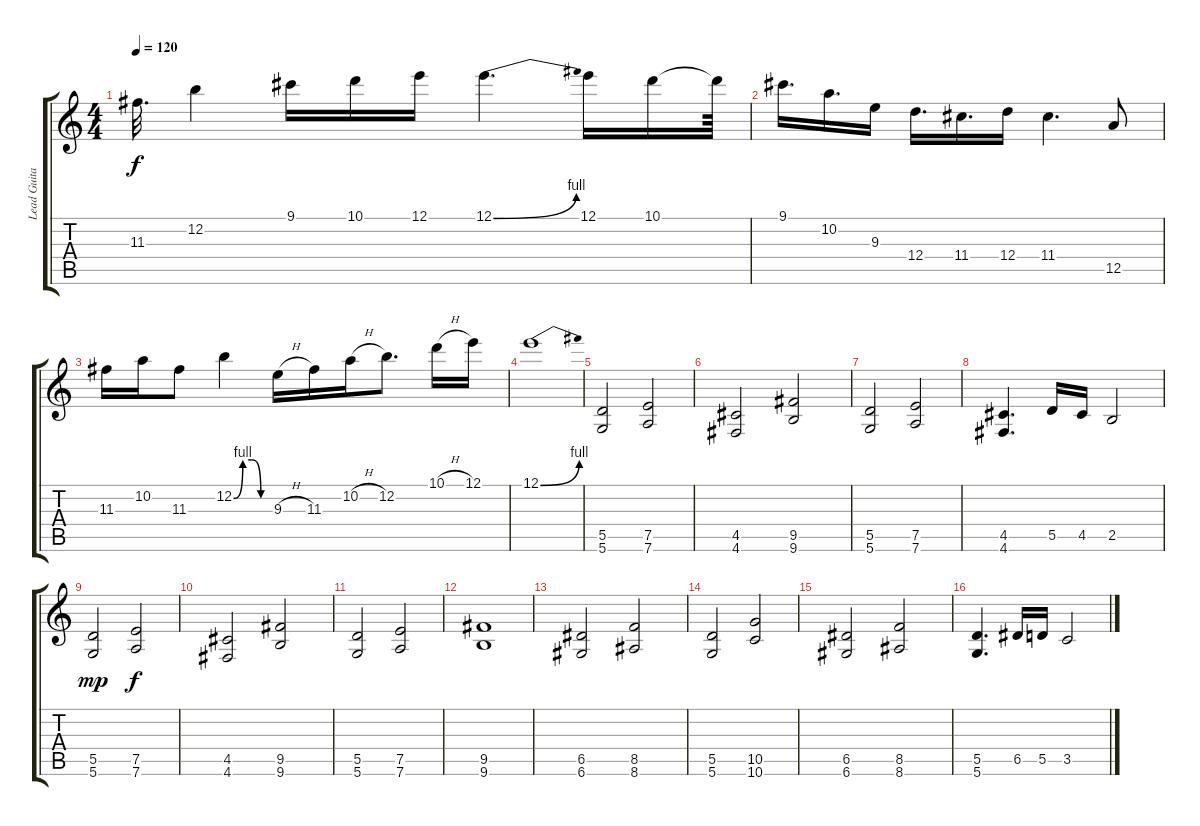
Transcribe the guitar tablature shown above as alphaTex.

\track ("Lead Guitar" "Lead Guita") {instrument distortionguitar}
\staff {score tabs}
\tuning (E4 B3 G3 D3 A2 D2) {hide}
\ts (4 4)
\tempo 120
\clef g2
\ks c
11.3.32{d dy f} 12.2.4 9.1{t}.16 10.1.16 12.1.16 12.1{be (bend 0 0 60 4)}.4{d} 12.1.16 10.1.16 10.1{t}.64 |
9.1.16{d} 10.2.16{d} 9.3.16 12.4.16{d} 11.4.16{d} 12.4.16 11.4.4{d} 12.5.8 |
11.3.16 10.2.16 11.3.8 12.2{be (custom 0 0 15 4 30 4 45 0 60 0)}.4 9.3{h}.16 11.3.16 10.2{h}.16 12.2.8{d} 10.1{h}.16 12.1.16 |
12.1{be (bend 0 0 60 4)}.1 |
(5.5 5.6).2 (7.5 7.6).2 |
(4.5 4.6).2 (9.5 9.6).2 |
(5.5 5.6).2 (7.5 7.6).2 |
(4.5 4.6).4{d} 5.5.16 4.5.16 2.5.2 |
(5.5 5.6).2{dy mp} (7.5 7.6).2{dy f} |
(4.5 4.6).2 (9.5 9.6).2 |
(5.5 5.6).2 (7.5 7.6).2 |
(9.5 9.6).1 |
(6.5 6.6).2 (8.5 8.6).2 |
(5.5 5.6).2 (10.5 10.6).2 |
(6.5 6.6).2 (8.5 8.6).2 |
(5.5 5.6).4{d} 6.5.16 5.5.16 3.5.2
